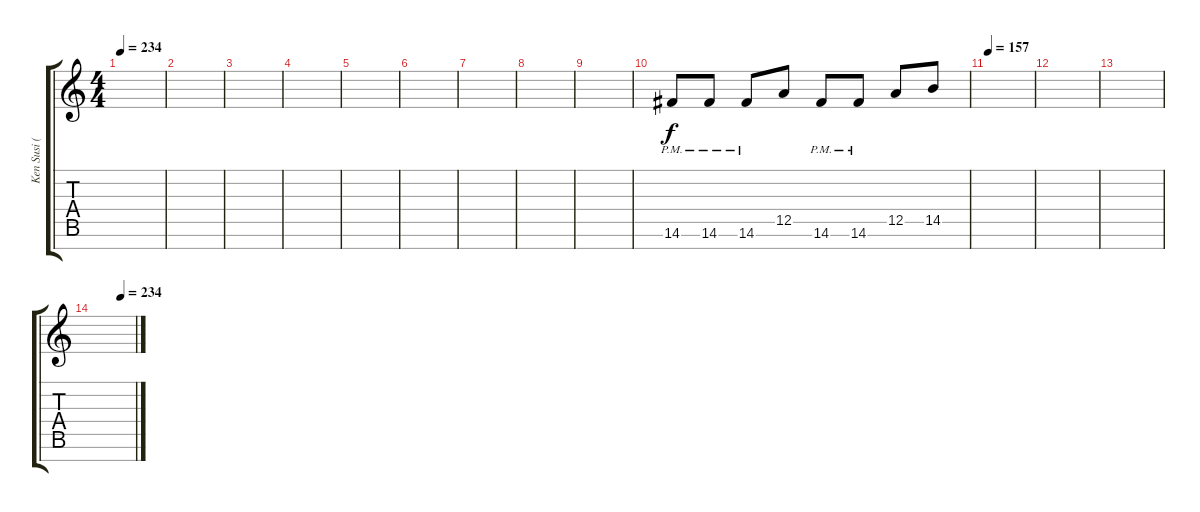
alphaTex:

\track ("Ken Susi (Additional Guitar)" "Ken Susi (") {instrument distortionguitar}
\staff {score tabs}
\tuning (E4 B3 G3 D3 A2 E2 B1) {hide}
\ts (4 4)
\tempo 234
\clef g2
\ks c
|
|
|
|
|
|
|
|
|
14.6{pm}.8 14.6{pm}.8 14.6{pm}.8 12.5.8 14.6{pm}.8 14.6{pm}.8 12.5.8 14.5.8 |
\tempo 157
|
|
|
\tempo (234 0.6666666666666666)
